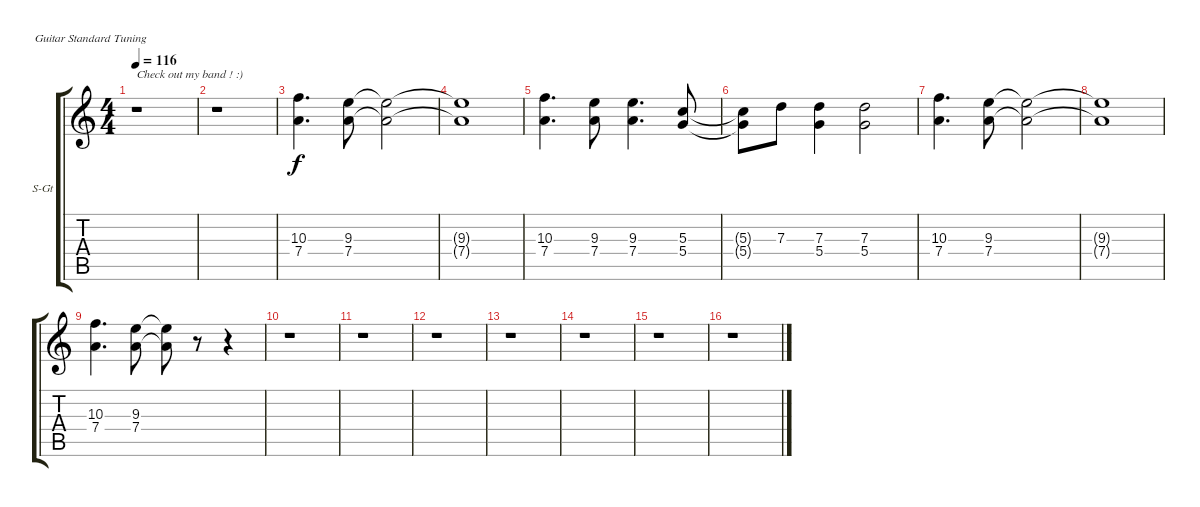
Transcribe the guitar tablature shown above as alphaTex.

\bracketExtendMode groupsimilarinstruments
\firstSystemTrackNameOrientation horizontal
\otherSystemsTrackNameOrientation horizontal
\track ("Clean L - PAN" "S-Gt") {instrument acousticguitarsteel}
\staff {score tabs}
\tuning (E4 B3 G3 D3 A2 E2)
\ts (4 4)
\tempo 116
\clef g2
\ks c
r.1{txt "Check out my band ! :)" dy f instrument acousticguitarsteel} |
r.1 |
(10.3 7.4).4{d lyrics (0 "") lyrics (1 "") lyrics (2 "") lyrics (3 "") lyrics (4 "")} (9.3 7.4).8{lyrics (0 "") lyrics (1 "") lyrics (2 "") lyrics (3 "") lyrics (4 "")} (9.3{t} 7.4{t}).2{lyrics (0 "") lyrics (1 "") lyrics (2 "") lyrics (3 "") lyrics (4 "")} |
(9.3{t} 7.4{t}).1{lyrics (0 "") lyrics (1 "") lyrics (2 "") lyrics (3 "") lyrics (4 "")} |
(10.3 7.4).4{d lyrics (0 "") lyrics (1 "") lyrics (2 "") lyrics (3 "") lyrics (4 "")} (9.3 7.4).8{lyrics (0 "") lyrics (1 "") lyrics (2 "") lyrics (3 "") lyrics (4 "")} (9.3 7.4).4{d lyrics (0 "") lyrics (1 "") lyrics (2 "") lyrics (3 "") lyrics (4 "")} (5.3 5.4).8{lyrics (0 "") lyrics (1 "") lyrics (2 "") lyrics (3 "") lyrics (4 "")} |
(5.3{t} 5.4{t}).8{lyrics (0 "") lyrics (1 "") lyrics (2 "") lyrics (3 "") lyrics (4 "")} 7.3.8 (7.3 5.4).4 (7.3 5.4).2 |
(10.3 7.4).4{d} (9.3 7.4).8 (9.3{t} 7.4{t}).2 |
(9.3{t} 7.4{t}).1 |
(10.3 7.4).4{d} (9.3 7.4).8 (9.3{t} 7.4{t}).8 r.8 r.4 |
r.1 |
r.1 |
r.1 |
r.1 |
r.1 |
r.1 |
r.1
